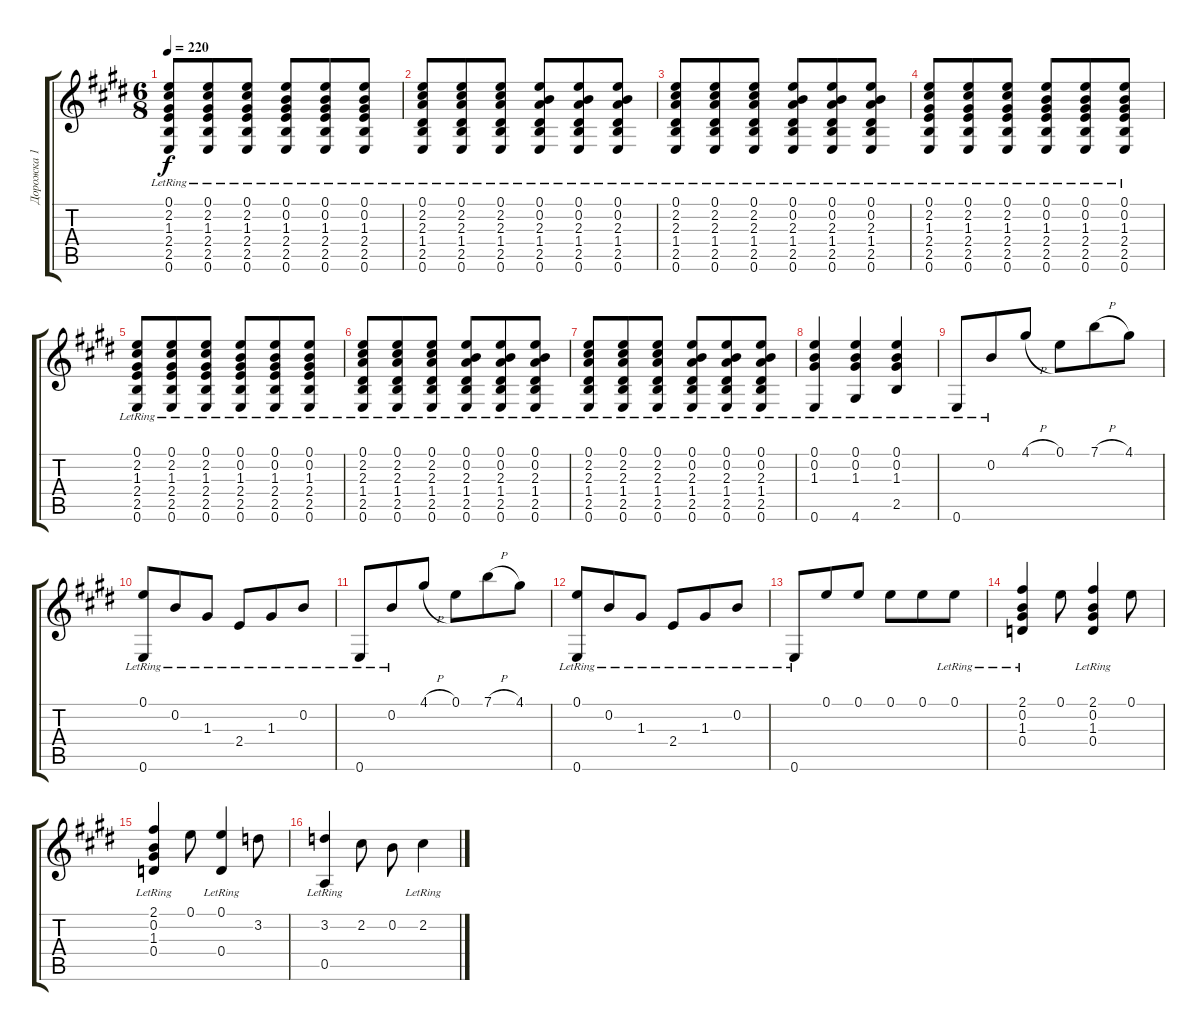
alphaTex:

\track ("Дорожка 1" "Дорожка 1") {instrument acousticguitarnylon}
\staff {score tabs}
\tuning (E4 B3 G3 D3 A2 E2) {hide}
\ts (6 8)
\tempo 220
\clef g2
\ks e
(0.1{lr} 2.2{lr} 1.3{lr} 2.4{lr} 2.5{lr} 0.6{lr}).8{dy f} (0.1{lr} 2.2{lr} 1.3{lr} 2.4{lr} 2.5{lr} 0.6{lr}).8 (0.1{lr} 2.2{lr} 1.3{lr} 2.4{lr} 2.5{lr} 0.6{lr}).8 (0.1{lr} 0.2{lr} 1.3{lr} 2.4{lr} 2.5{lr} 0.6{lr}).8 (0.1{lr} 0.2{lr} 1.3{lr} 2.4{lr} 2.5{lr} 0.6{lr}).8 (0.1{lr} 0.2{lr} 1.3{lr} 2.4{lr} 2.5{lr} 0.6{lr}).8 |
(0.1{lr} 2.2{lr} 2.3{lr} 1.4{lr} 2.5{lr} 0.6{lr}).8 (0.1{lr} 2.2{lr} 2.3{lr} 1.4{lr} 2.5{lr} 0.6{lr}).8 (0.1{lr} 2.2{lr} 2.3{lr} 1.4{lr} 2.5{lr} 0.6{lr}).8 (0.1{lr} 0.2{lr} 2.3{lr} 1.4{lr} 2.5{lr} 0.6{lr}).8 (0.1{lr} 0.2{lr} 2.3{lr} 1.4{lr} 2.5{lr} 0.6{lr}).8 (0.1{lr} 0.2{lr} 2.3{lr} 1.4{lr} 2.5{lr} 0.6{lr}).8 |
(0.1{lr} 2.2{lr} 2.3{lr} 1.4{lr} 2.5{lr} 0.6{lr}).8 (0.1{lr} 2.2{lr} 2.3{lr} 1.4{lr} 2.5{lr} 0.6{lr}).8 (0.1{lr} 2.2{lr} 2.3{lr} 1.4{lr} 2.5{lr} 0.6{lr}).8 (0.1{lr} 0.2{lr} 2.3{lr} 1.4{lr} 2.5{lr} 0.6{lr}).8 (0.1{lr} 0.2{lr} 2.3{lr} 1.4{lr} 2.5{lr} 0.6{lr}).8 (0.1{lr} 0.2{lr} 2.3{lr} 1.4{lr} 2.5{lr} 0.6{lr}).8 |
(0.1{lr} 2.2{lr} 1.3{lr} 2.4{lr} 2.5{lr} 0.6{lr}).8 (0.1{lr} 2.2{lr} 1.3{lr} 2.4{lr} 2.5{lr} 0.6{lr}).8 (0.1{lr} 2.2{lr} 1.3{lr} 2.4{lr} 2.5{lr} 0.6{lr}).8 (0.1{lr} 0.2{lr} 1.3{lr} 2.4{lr} 2.5{lr} 0.6{lr}).8 (0.1{lr} 0.2{lr} 1.3{lr} 2.4{lr} 2.5{lr} 0.6{lr}).8 (0.1{lr} 0.2{lr} 1.3{lr} 2.4{lr} 2.5{lr} 0.6{lr}).8 |
(0.1{lr} 2.2{lr} 1.3{lr} 2.4{lr} 2.5{lr} 0.6{lr}).8 (0.1{lr} 2.2{lr} 1.3{lr} 2.4{lr} 2.5{lr} 0.6{lr}).8 (0.1{lr} 2.2{lr} 1.3{lr} 2.4{lr} 2.5{lr} 0.6{lr}).8 (0.1{lr} 0.2{lr} 1.3{lr} 2.4{lr} 2.5{lr} 0.6{lr}).8 (0.1{lr} 0.2{lr} 1.3{lr} 2.4{lr} 2.5{lr} 0.6{lr}).8 (0.1{lr} 0.2{lr} 1.3{lr} 2.4{lr} 2.5{lr} 0.6{lr}).8 |
(0.1{lr} 2.2{lr} 2.3{lr} 1.4{lr} 2.5{lr} 0.6{lr}).8 (0.1{lr} 2.2{lr} 2.3{lr} 1.4{lr} 2.5{lr} 0.6{lr}).8 (0.1{lr} 2.2{lr} 2.3{lr} 1.4{lr} 2.5{lr} 0.6{lr}).8 (0.1{lr} 0.2{lr} 2.3{lr} 1.4{lr} 2.5{lr} 0.6{lr}).8 (0.1{lr} 0.2{lr} 2.3{lr} 1.4{lr} 2.5{lr} 0.6{lr}).8 (0.1{lr} 0.2{lr} 2.3{lr} 1.4{lr} 2.5{lr} 0.6{lr}).8 |
(0.1{lr} 2.2{lr} 2.3{lr} 1.4{lr} 2.5{lr} 0.6{lr}).8 (0.1{lr} 2.2{lr} 2.3{lr} 1.4{lr} 2.5{lr} 0.6{lr}).8 (0.1{lr} 2.2{lr} 2.3{lr} 1.4{lr} 2.5{lr} 0.6{lr}).8 (0.1{lr} 0.2{lr} 2.3{lr} 1.4{lr} 2.5{lr} 0.6{lr}).8 (0.1{lr} 0.2{lr} 2.3{lr} 1.4{lr} 2.5{lr} 0.6{lr}).8 (0.1{lr} 0.2{lr} 2.3{lr} 1.4{lr} 2.5{lr} 0.6{lr}).8 |
(0.1{lr} 0.2{lr} 1.3 0.6).4 (0.1 0.2 1.3{lr} 4.6).4 (0.1 0.2{lr} 1.3 2.5).4 |
0.6{lr}.8 0.2{lr}.8 4.1{h}.8 0.1.8 7.1{h}.8 4.1.8 |
(0.1{lr} 0.6{lr}).8 0.2{lr}.8 1.3{lr}.8 2.4{lr}.8 1.3{lr}.8 0.2{lr}.8 |
0.6{lr}.8 0.2{lr}.8 4.1{h}.8 0.1.8 7.1{h}.8 4.1.8 |
(0.1{lr} 0.6{lr}).8 0.2{lr}.8 1.3{lr}.8 2.4{lr}.8 1.3{lr}.8 0.2{lr}.8 |
0.6{lr}.8 0.1.8 0.1.8 0.1.8 0.1.8 0.1{lr}.8 |
(2.1{lr} 0.2{lr} 1.3{lr} 0.4{lr}).4 0.1.8 (2.1 0.2 1.3{lr} 0.4).4 0.1.8 |
(2.1 0.2{lr} 1.3 0.4).4 0.1.8 (0.1 0.4{lr}).4 3.2.8 |
(3.2 0.5{lr}).4 2.2.8 0.2.8 2.2{lr}.4
